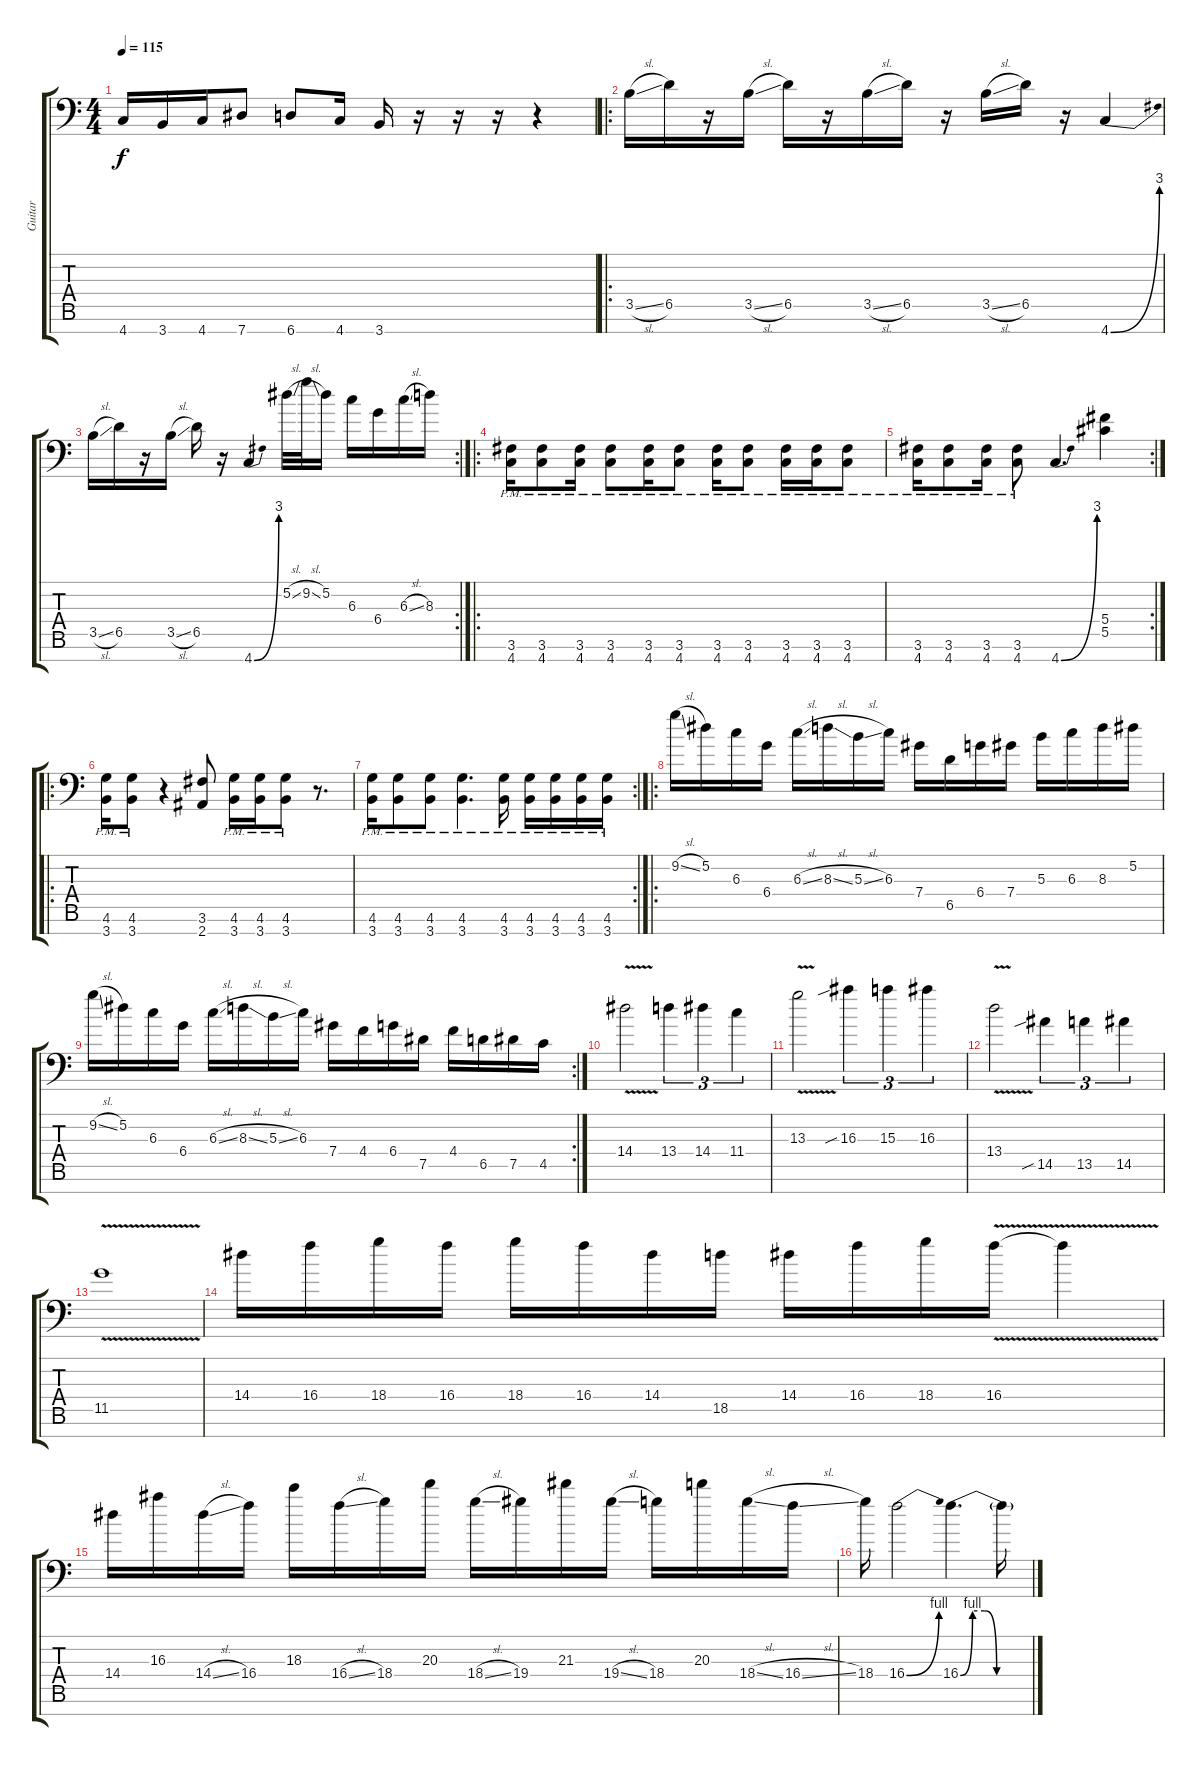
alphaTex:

\track ("Guitar" "Guitar") {instrument distortionguitar}
\staff {score tabs}
\tuning (Eb4 Bb3 Gb3 Db3 Ab2 Eb2 Ab1) {hide}
\ts (4 4)
\tempo 115
\clef f4
\ks c
4.7.16{dy f} 3.7.16 4.7.16 7.7.8 6.7.8 4.7.16 3.7.16 r.16 r.16 r.16 r.4 |
\ro
3.5{sl}.16 6.5.16 r.16 3.5{sl}.16 6.5.16 r.16 3.5{sl}.16 6.5.16 r.16 3.5{sl}.16 6.5.16 r.16 4.7{be (bend 0 0 60 12)}.4 |
\rc 2
3.5{sl}.16 6.5.16 r.16 3.5{sl}.16 6.5.16 r.16 4.7{be (bend 0 0 60 12)}.4 5.2{sl}.32 9.2{sl}.32 5.2.16 6.3.16 6.4.16 6.3{sl}.16 8.3.16 |
\ro
(3.6{pm} 4.7{pm}).16 (3.6{pm} 4.7{pm}).8 (3.6{pm} 4.7{pm}).16 (3.6{pm} 4.7{pm}).8 (3.6{pm} 4.7{pm}).16 (3.6{pm} 4.7{pm}).8 (3.6{pm} 4.7{pm}).16 (3.6{pm} 4.7{pm}).8 (3.6{pm} 4.7{pm}).16 (3.6{pm} 4.7{pm}).16 (3.6{pm} 4.7{pm}).8 |
\rc 2
(3.6{pm} 4.7{pm}).16 (3.6{pm} 4.7{pm}).8 (3.6{pm} 4.7{pm}).16 (3.6{pm} 4.7{pm}).8 4.7{be (bend 0 0 60 12)}.4{d} (5.4 5.5).4 |
\ro
(4.6{pm} 3.7{pm}).16 (4.6{pm} 3.7{pm}).8 r.4 (3.6 2.7).8 (4.6{pm} 3.7{pm}).16 (4.6{pm} 3.7{pm}).16 (4.6{pm} 3.7{pm}).8 r.8{d} |
\rc 2
(4.6{pm} 3.7{pm}).16 (4.6{pm} 3.7{pm}).8 (4.6{pm} 3.7{pm}).8 (4.6{pm} 3.7{pm}).4{d} (4.6{pm} 3.7{pm}).16 (4.6{pm} 3.7{pm}).16 (4.6{pm} 3.7{pm}).16 (4.6{pm} 3.7{pm}).16 (4.6{pm} 3.7{pm}).16 |
\ro
9.2{sl}.16 5.2.16 6.3.16 6.4.16 6.3{sl}.16 8.3{sl}.16 5.3{sl}.16 6.3.16 7.4.16 6.5.16 6.4.16 7.4.16 5.3.16 6.3.16 8.3.16 5.2.16 |
\rc 2
9.2{sl}.16 5.2.16 6.3.16 6.4.16 6.3{sl}.16 8.3{sl}.16 5.3{sl}.16 6.3.16 7.4.16 4.4.16 6.4.16 7.5.16 4.4.16 6.5.16 7.5.16 4.5.16 |
14.4{v}.2 13.4.4{tu (3 2)} 14.4.4{tu (3 2)} 11.4.4{tu (3 2)} |
13.3{v}.2 16.3{sib}.4{tu (3 2)} 15.3.4{tu (3 2)} 16.3.4{tu (3 2)} |
13.4{v}.2 14.5{sib}.4{tu (3 2)} 13.5.4{tu (3 2)} 14.5.4{tu (3 2)} |
11.5{v}.1 |
14.4.16 16.4.16 18.4.16 16.4.16 18.4.16 16.4.16 14.4.16 18.5.16 14.4.16 16.4.16 18.4.16 16.4{v}.16 16.4{t}.4 |
14.4.16 16.3.16 14.4{sl}.16 16.4.16 18.3.16 16.4{sl}.16 18.4.16 20.3.16 18.4{sl}.16 19.4.16 21.3.16 19.4{sl}.16 18.4.16 20.3.16 18.4{sl}.16 16.4{sl}.16 |
18.4.16 16.4{be (bend 0 0 60 4)}.2 16.4{be (custom 0 0 10 4 20 4 30 0 60 0)}.4{d} 16.4{t}.16
